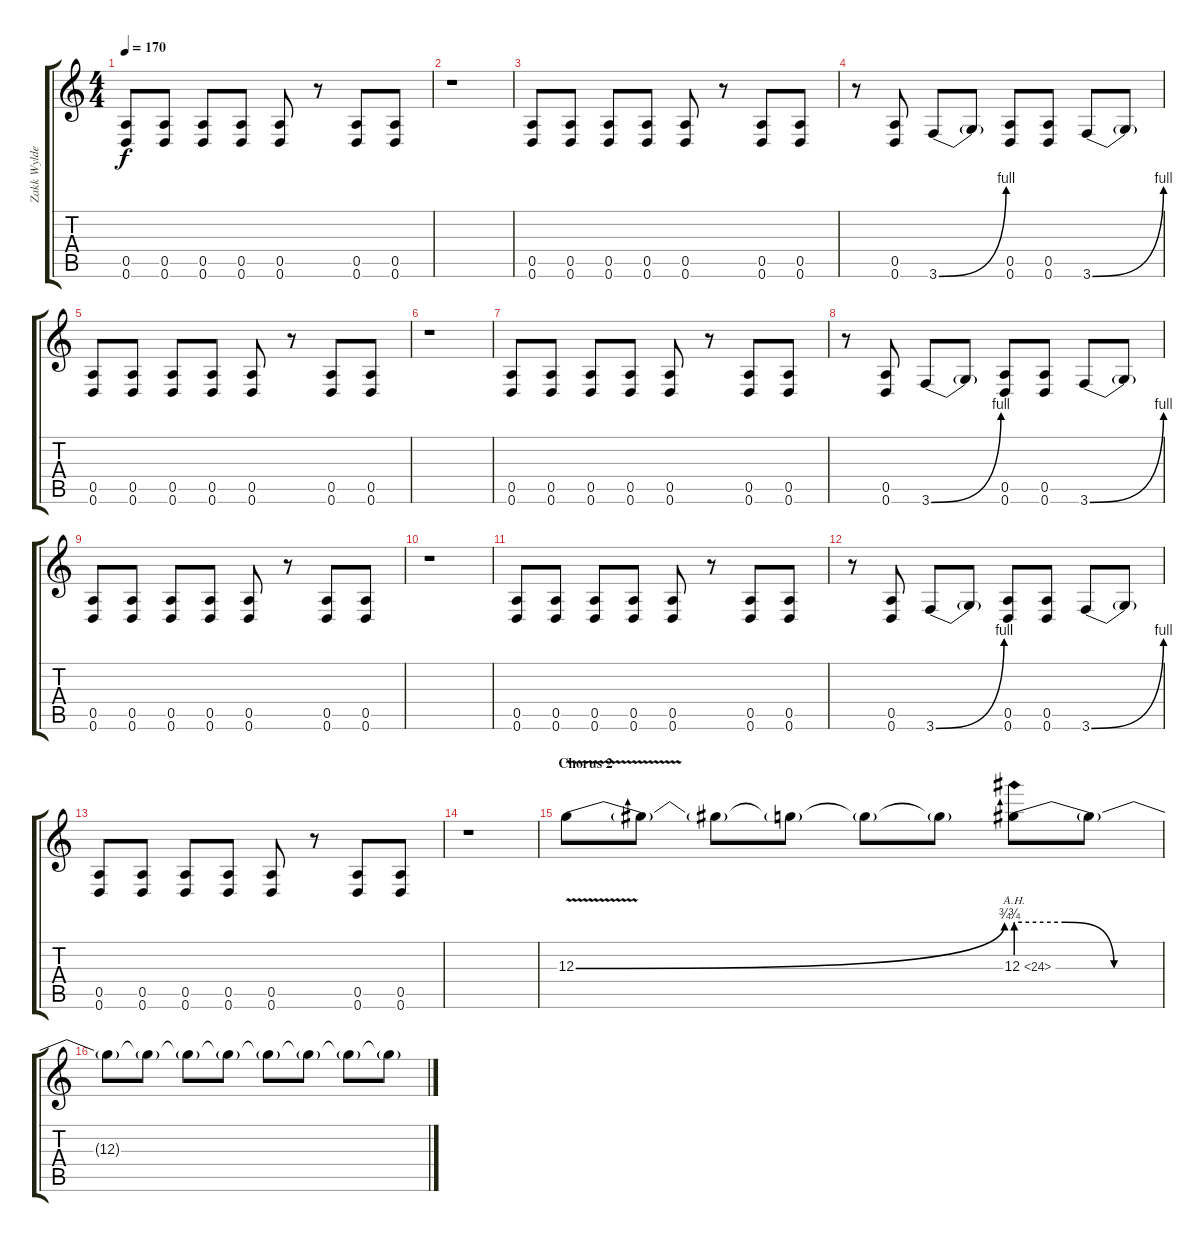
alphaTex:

\track ("Zakk Wylde (Lead Guitar)" "Zakk Wylde") {instrument overdrivenguitar}
\staff {score tabs}
\tuning (E4 B3 G3 D3 A2 D2) {hide}
\ts (4 4)
\tempo 170
\clef g2
\ks c
(0.5 0.6).8{dy f} (0.5 0.6).8 (0.5 0.6).8 (0.5 0.6).8 (0.5 0.6).8 r.8 (0.5 0.6).8 (0.5 0.6).8 |
r.1 |
(0.5 0.6).8 (0.5 0.6).8 (0.5 0.6).8 (0.5 0.6).8 (0.5 0.6).8 r.8 (0.5 0.6).8 (0.5 0.6).8 |
r.8 (0.5 0.6).8 3.6{be (bend 0 0 60 4)}.8 3.6{t}.8 (0.5 0.6).8 (0.5 0.6).8 3.6{be (bend 0 0 60 4)}.8 3.6{t}.8 |
(0.5 0.6).8 (0.5 0.6).8 (0.5 0.6).8 (0.5 0.6).8 (0.5 0.6).8 r.8 (0.5 0.6).8 (0.5 0.6).8 |
r.1 |
(0.5 0.6).8 (0.5 0.6).8 (0.5 0.6).8 (0.5 0.6).8 (0.5 0.6).8 r.8 (0.5 0.6).8 (0.5 0.6).8 |
r.8 (0.5 0.6).8 3.6{be (bend 0 0 60 4)}.8 3.6{t}.8 (0.5 0.6).8 (0.5 0.6).8 3.6{be (bend 0 0 60 4)}.8 3.6{t}.8 |
(0.5 0.6).8 (0.5 0.6).8 (0.5 0.6).8 (0.5 0.6).8 (0.5 0.6).8 r.8 (0.5 0.6).8 (0.5 0.6).8 |
r.1 |
(0.5 0.6).8 (0.5 0.6).8 (0.5 0.6).8 (0.5 0.6).8 (0.5 0.6).8 r.8 (0.5 0.6).8 (0.5 0.6).8 |
r.8 (0.5 0.6).8 3.6{be (bend 0 0 60 4)}.8 3.6{t}.8 (0.5 0.6).8 (0.5 0.6).8 3.6{be (bend 0 0 60 4)}.8 3.6{t}.8 |
(0.5 0.6).8 (0.5 0.6).8 (0.5 0.6).8 (0.5 0.6).8 (0.5 0.6).8 r.8 (0.5 0.6).8 (0.5 0.6).8 |
r.1 |
\section ("" "Chorus 2")
12.3{be (bend 0 0 60 3) v}.8{volume 12} 12.3{t}.8 12.3{t}.8 12.3{t}.8 12.3{t}.8 12.3{t}.8 12.3{be (custom 0 3 20 3 40 0 60 0) ah 12}.8 12.3{t}.8 |
12.3{t}.8 12.3{t}.8 12.3{t}.8 12.3{t}.8 12.3{t}.8 12.3{t}.8 12.3{t}.8 12.3{t}.8
